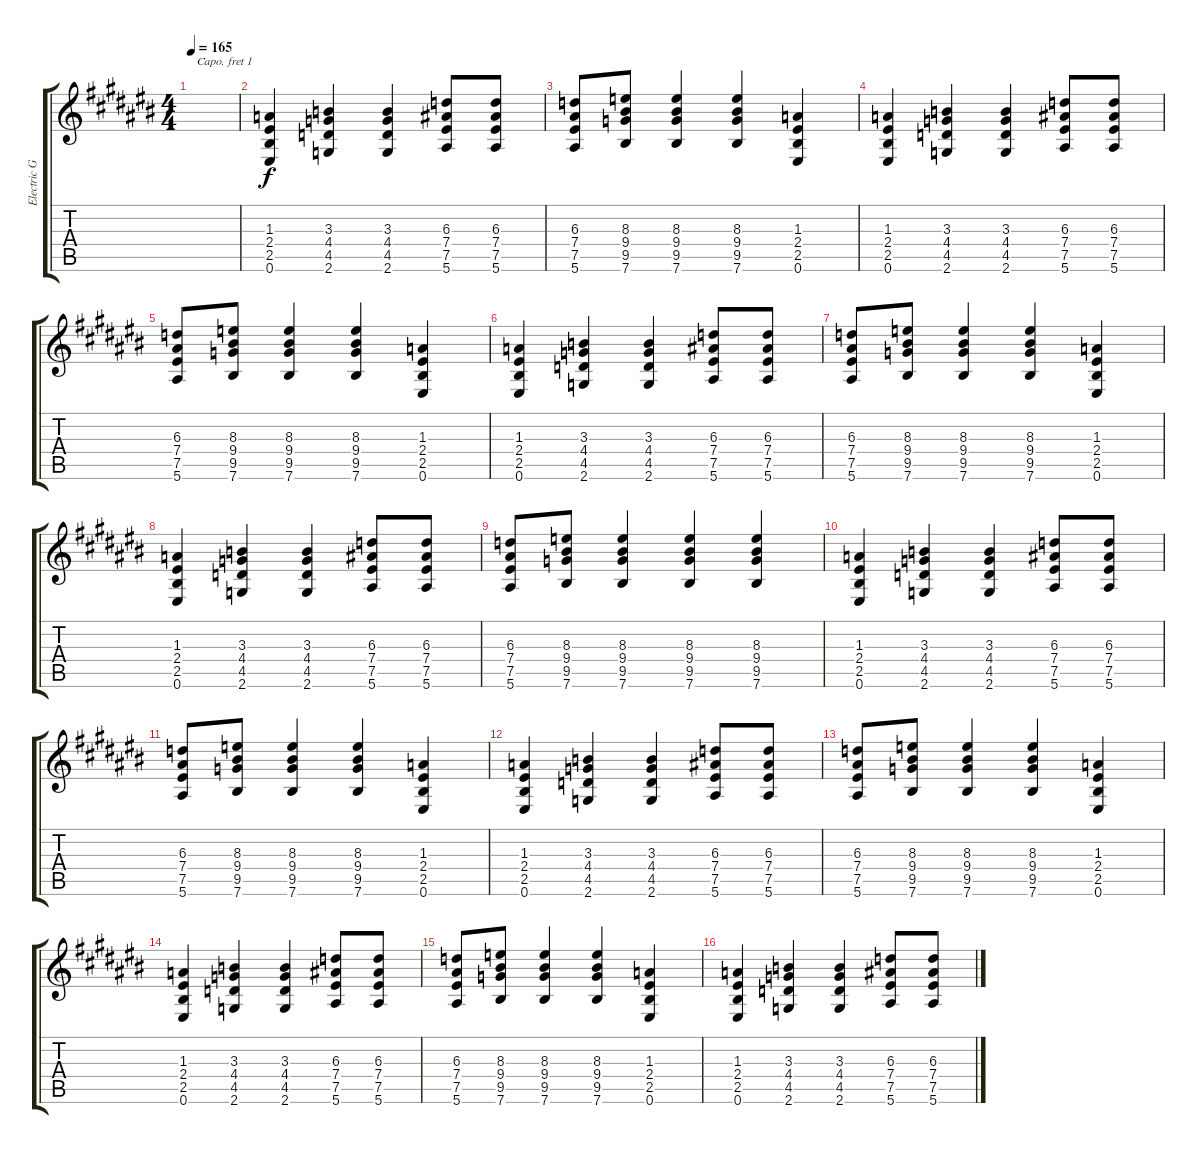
\track ("Electric Guitar" "Electric G") {instrument acousticguitarsteel}
\staff {score tabs}
\capo 1
\tuning (E4 B3 G3 D3 A2 E2) {hide}
\ts (4 4)
\tempo 165
\clef g2
\ks c#
|
(1.3 2.4 2.5 0.6).4 (3.3 4.4 4.5 2.6).4 (3.3 4.4 4.5 2.6).4 (6.3 7.4 7.5 5.6).8 (6.3 7.4 7.5 5.6).8 |
(6.3 7.4 7.5 5.6).8 (8.3 9.4 9.5 7.6).8 (8.3 9.4 9.5 7.6).4 (8.3 9.4 9.5 7.6).4 (1.3 2.4 2.5 0.6).4 |
(1.3 2.4 2.5 0.6).4 (3.3 4.4 4.5 2.6).4 (3.3 4.4 4.5 2.6).4 (6.3 7.4 7.5 5.6).8 (6.3 7.4 7.5 5.6).8 |
(6.3 7.4 7.5 5.6).8 (8.3 9.4 9.5 7.6).8 (8.3 9.4 9.5 7.6).4 (8.3 9.4 9.5 7.6).4 (1.3 2.4 2.5 0.6).4 |
(1.3 2.4 2.5 0.6).4 (3.3 4.4 4.5 2.6).4 (3.3 4.4 4.5 2.6).4 (6.3 7.4 7.5 5.6).8 (6.3 7.4 7.5 5.6).8 |
(6.3 7.4 7.5 5.6).8 (8.3 9.4 9.5 7.6).8 (8.3 9.4 9.5 7.6).4 (8.3 9.4 9.5 7.6).4 (1.3 2.4 2.5 0.6).4 |
(1.3 2.4 2.5 0.6).4 (3.3 4.4 4.5 2.6).4 (3.3 4.4 4.5 2.6).4 (6.3 7.4 7.5 5.6).8 (6.3 7.4 7.5 5.6).8 |
(6.3 7.4 7.5 5.6).8 (8.3 9.4 9.5 7.6).8 (8.3 9.4 9.5 7.6).4 (8.3 9.4 9.5 7.6).4 (8.3 9.4 9.5 7.6).4 |
(1.3 2.4 2.5 0.6).4 (3.3 4.4 4.5 2.6).4 (3.3 4.4 4.5 2.6).4 (6.3 7.4 7.5 5.6).8 (6.3 7.4 7.5 5.6).8 |
(6.3 7.4 7.5 5.6).8 (8.3 9.4 9.5 7.6).8 (8.3 9.4 9.5 7.6).4 (8.3 9.4 9.5 7.6).4 (1.3 2.4 2.5 0.6).4 |
(1.3 2.4 2.5 0.6).4 (3.3 4.4 4.5 2.6).4 (3.3 4.4 4.5 2.6).4 (6.3 7.4 7.5 5.6).8 (6.3 7.4 7.5 5.6).8 |
(6.3 7.4 7.5 5.6).8 (8.3 9.4 9.5 7.6).8 (8.3 9.4 9.5 7.6).4 (8.3 9.4 9.5 7.6).4 (1.3 2.4 2.5 0.6).4 |
(1.3 2.4 2.5 0.6).4 (3.3 4.4 4.5 2.6).4 (3.3 4.4 4.5 2.6).4 (6.3 7.4 7.5 5.6).8 (6.3 7.4 7.5 5.6).8 |
(6.3 7.4 7.5 5.6).8 (8.3 9.4 9.5 7.6).8 (8.3 9.4 9.5 7.6).4 (8.3 9.4 9.5 7.6).4 (1.3 2.4 2.5 0.6).4 |
(1.3 2.4 2.5 0.6).4 (3.3 4.4 4.5 2.6).4 (3.3 4.4 4.5 2.6).4 (6.3 7.4 7.5 5.6).8 (6.3 7.4 7.5 5.6).8
